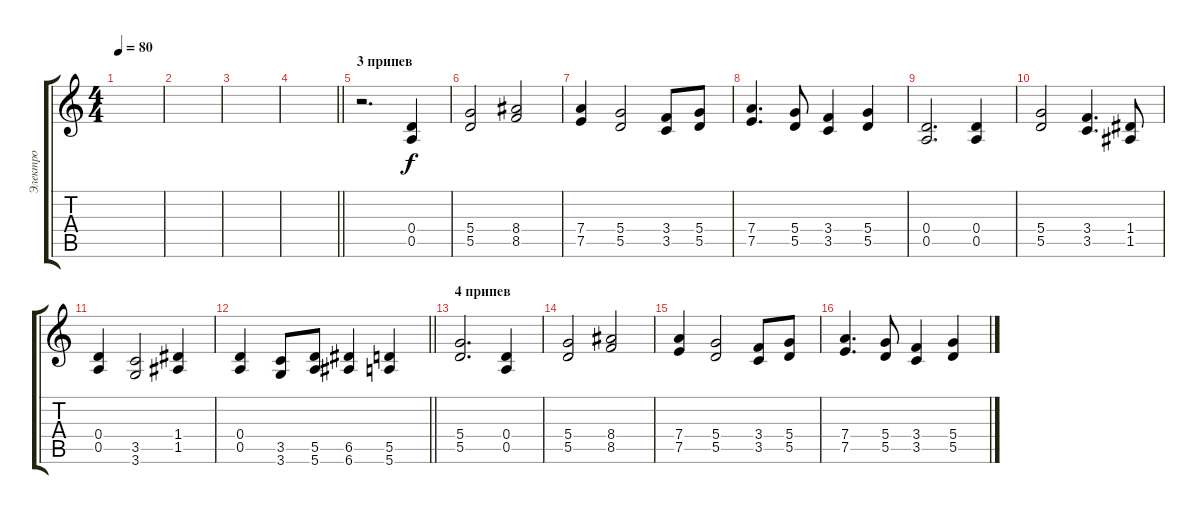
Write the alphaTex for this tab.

\track ("Электро " "Электро ") {instrument overdrivenguitar}
\staff {score tabs}
\tuning (E4 B3 G3 D3 A2 E2) {hide}
\ts (4 4)
\tempo 80
\clef g2
\ks c
|
|
|
\barLineRight lightlight
|
\section ("" "3 припев")
r.2{d volume 16 balance 12} (0.4 0.5).4 |
(5.4 5.5).2 (8.4 8.5).2 |
(7.4 7.5).4 (5.4 5.5).2 (3.4 3.5).8 (5.4 5.5).8 |
(7.4 7.5).4{d} (5.4 5.5).8 (3.4 3.5).4 (5.4 5.5).4 |
(0.4 0.5).2{d} (0.4 0.5).4 |
(5.4 5.5).2 (3.4 3.5).4{d} (1.4 1.5).8 |
(0.4 0.5).4 (3.5 3.6).2 (1.4 1.5).4 |
\barLineRight lightlight
(0.4 0.5).4 (3.5 3.6).8 (5.5 5.6).8 (6.5 6.6).4 (5.5 5.6).4 |
\section ("" "4 припев")
(5.4 5.5).2{d} (0.4 0.5).4 |
(5.4 5.5).2 (8.4 8.5).2 |
(7.4 7.5).4 (5.4 5.5).2 (3.4 3.5).8 (5.4 5.5).8 |
(7.4 7.5).4{d} (5.4 5.5).8 (3.4 3.5).4 (5.4 5.5).4
